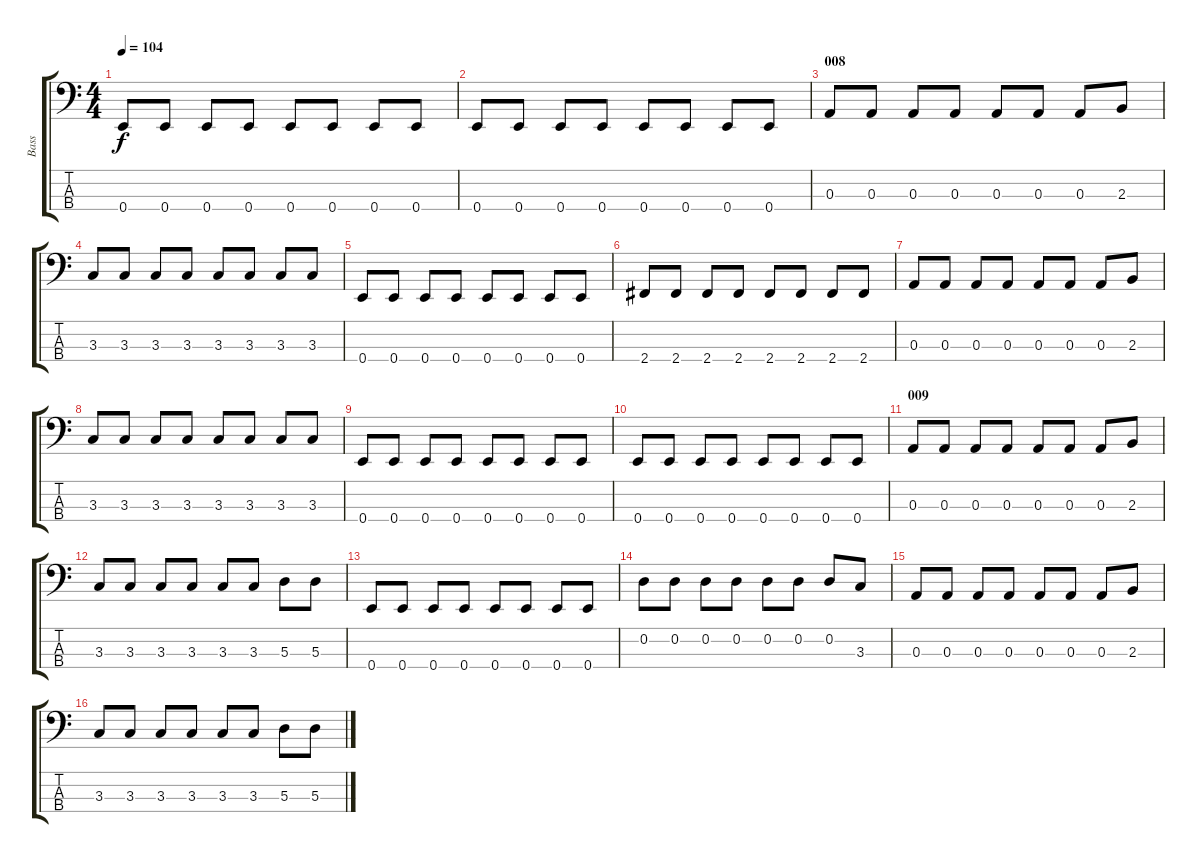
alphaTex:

\track ("Bass" "Bass") {instrument electricbassfinger}
\staff {score tabs}
\tuning (G2 D2 A1 E1) {hide}
\ts (4 4)
\tempo 104
\clef f4
\ks c
0.4.8{dy f} 0.4.8 0.4.8 0.4.8 0.4.8 0.4.8 0.4.8 0.4.8 |
0.4.8 0.4.8 0.4.8 0.4.8 0.4.8 0.4.8 0.4.8 0.4.8 |
\section ("" "008")
0.3.8 0.3.8 0.3.8 0.3.8 0.3.8 0.3.8 0.3.8 2.3.8 |
3.3.8 3.3.8 3.3.8 3.3.8 3.3.8 3.3.8 3.3.8 3.3.8 |
0.4.8 0.4.8 0.4.8 0.4.8 0.4.8 0.4.8 0.4.8 0.4.8 |
2.4.8 2.4.8 2.4.8 2.4.8 2.4.8 2.4.8 2.4.8 2.4.8 |
0.3.8 0.3.8 0.3.8 0.3.8 0.3.8 0.3.8 0.3.8 2.3.8 |
3.3.8 3.3.8 3.3.8 3.3.8 3.3.8 3.3.8 3.3.8 3.3.8 |
0.4.8 0.4.8 0.4.8 0.4.8 0.4.8 0.4.8 0.4.8 0.4.8 |
0.4.8 0.4.8 0.4.8 0.4.8 0.4.8 0.4.8 0.4.8 0.4.8 |
\section ("" "009")
0.3.8 0.3.8 0.3.8 0.3.8 0.3.8 0.3.8 0.3.8 2.3.8 |
3.3.8 3.3.8 3.3.8 3.3.8 3.3.8 3.3.8 5.3.8 5.3.8 |
0.4.8 0.4.8 0.4.8 0.4.8 0.4.8 0.4.8 0.4.8 0.4.8 |
0.2.8 0.2.8 0.2.8 0.2.8 0.2.8 0.2.8 0.2.8 3.3.8 |
0.3.8 0.3.8 0.3.8 0.3.8 0.3.8 0.3.8 0.3.8 2.3.8 |
3.3.8 3.3.8 3.3.8 3.3.8 3.3.8 3.3.8 5.3.8 5.3.8
